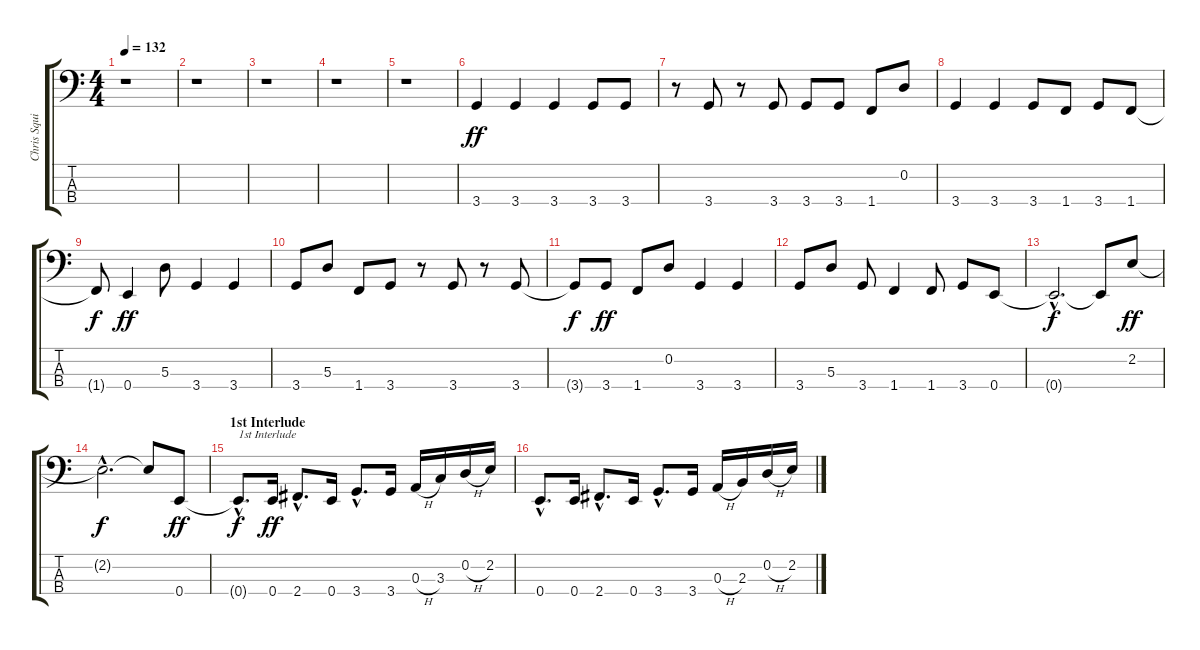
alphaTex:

\track ("Chris Squire" "Chris Squi") {instrument electricbasspick}
\staff {score tabs}
\tuning (G2 D2 A1 E1) {hide}
\ts (4 4)
\tempo 132
\clef f4
\ks c
r.1{dy ff} |
r.1 |
r.1 |
r.1 |
r.1 |
3.4.4 3.4.4 3.4.4 3.4.8 3.4.8 |
r.8 3.4.8 r.8 3.4.8 3.4.8 3.4.8 1.4.8 0.2.8 |
3.4.4 3.4.4 3.4.8 1.4.8 3.4.8 1.4.8 |
1.4{t}.8{dy f} 0.4.4{dy ff} 5.3.8 3.4.4 3.4.4 |
3.4.8 5.3.8 1.4.8 3.4.8 r.8 3.4.8 r.8 3.4.8 |
3.4{t}.8{dy f} 3.4.8{dy ff} 1.4.8 0.2.8 3.4.4 3.4.4 |
3.4.8 5.3.8 3.4.8 1.4.4 1.4.8 3.4.8 0.4.8 |
0.4{hac t}.2{d dy f} 0.4{t}.8 2.2.8{dy ff} |
2.2{hac t}.2{d dy f} 2.2{t}.8 0.4.8{dy ff} |
\section ("" "1st Interlude")
0.4{hac t}.8{d txt "1st Interlude" dy f} 0.4.16{dy ff} 2.4{hac}.8{d} 0.4.16 3.4{hac}.8{d} 3.4.16 0.3{h}.16 3.3.16 0.2{h}.16 2.2.16 |
0.4{hac}.8{d} 0.4.16 2.4{hac}.8{d} 0.4.16 3.4{hac}.8{d} 3.4.16 0.3{h}.16 2.3.16 0.2{h}.16 2.2.16
